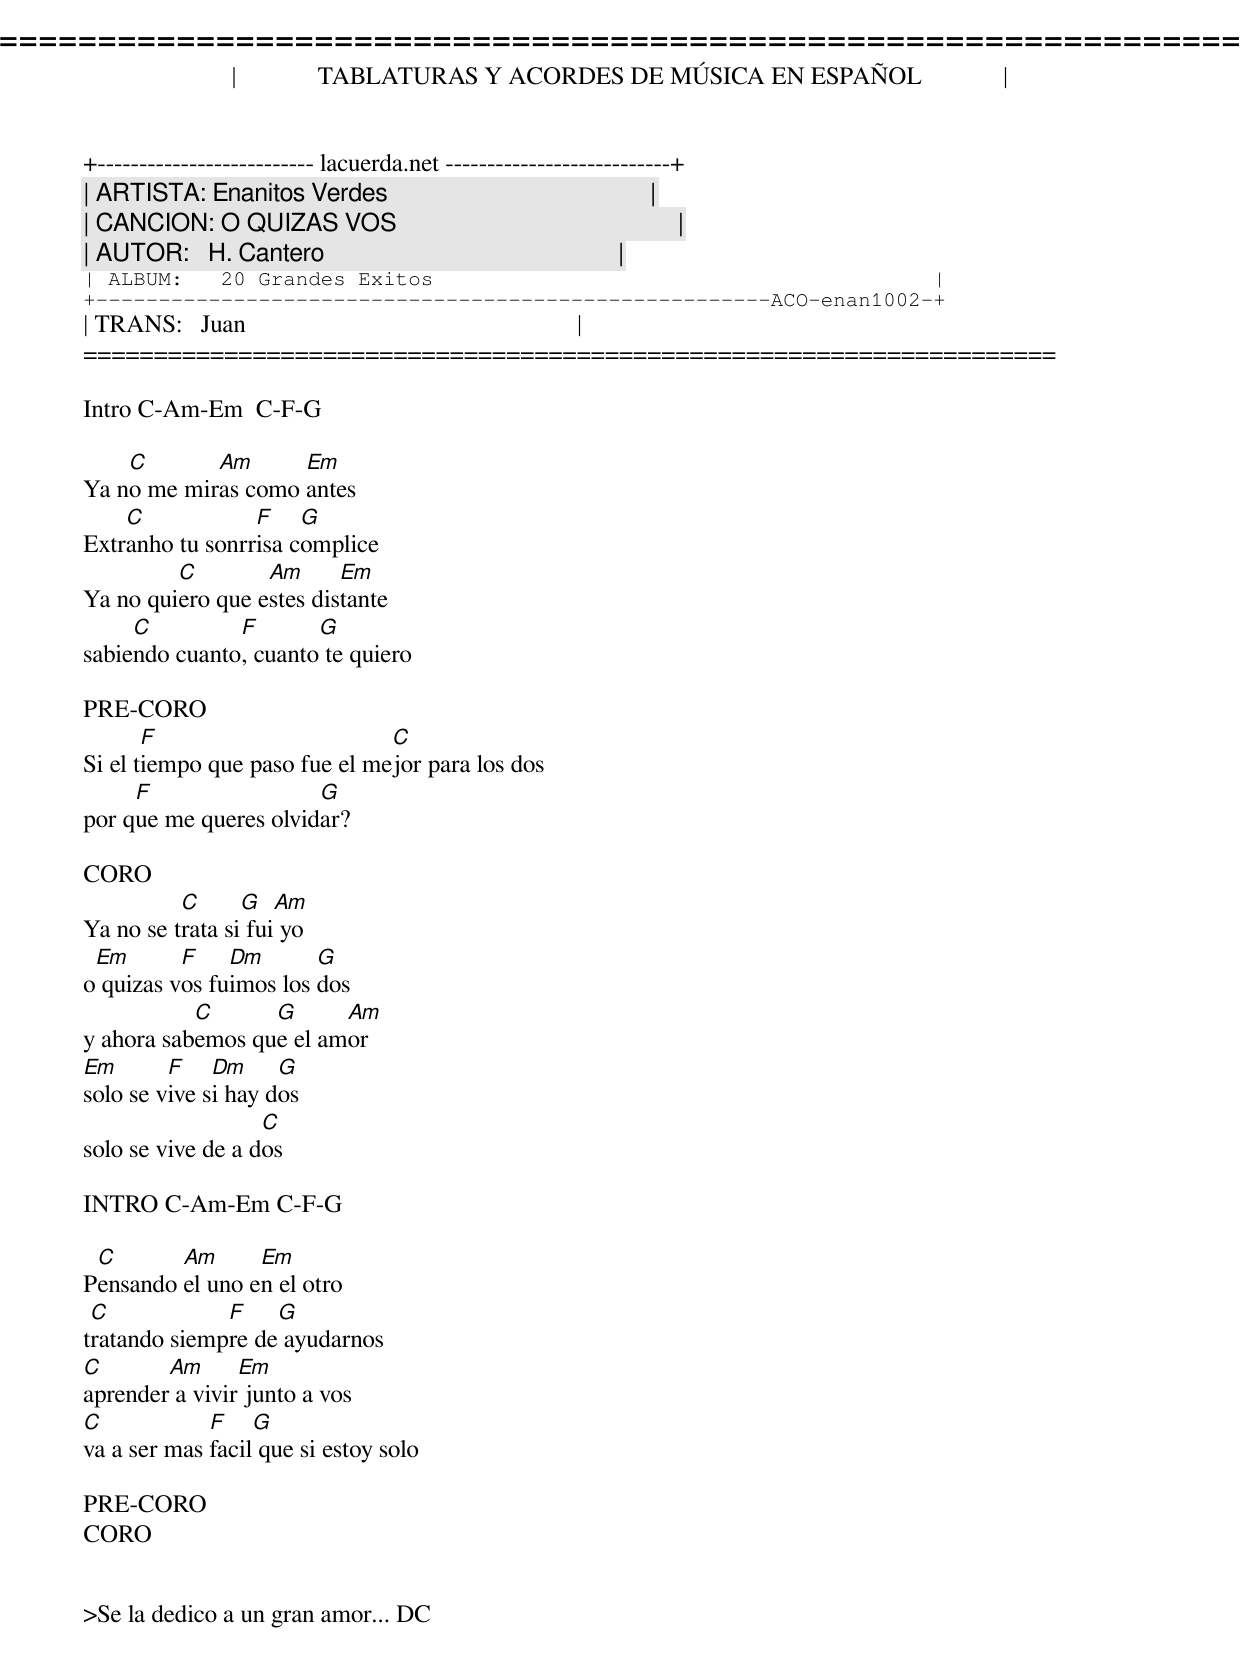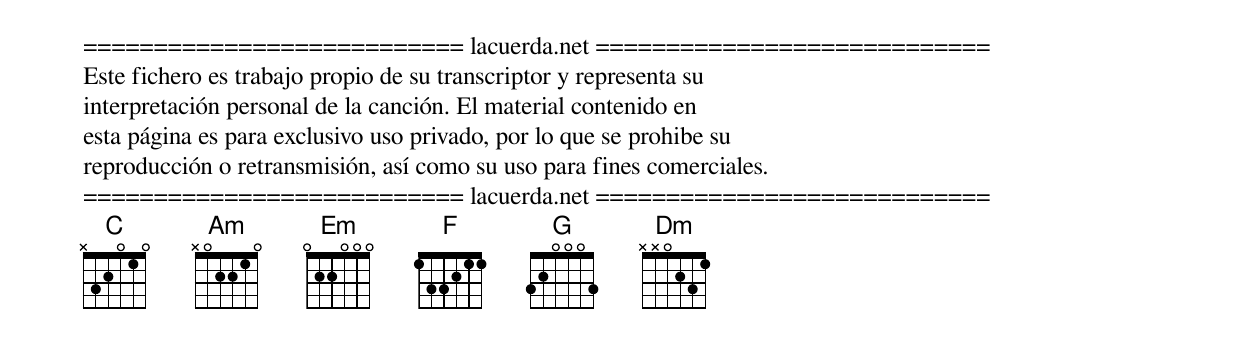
=====================================================================
|             TABLATURAS Y ACORDES DE MÚSICA EN ESPAÑOL             |
+-------------------------- lacuerda.net ---------------------------+
| ARTISTA: Enanitos Verdes                                          |
| CANCION: O QUIZAS VOS                                             |
| AUTOR:   H. Cantero                                               |
| ALBUM:   20 Grandes Exitos                                        |
+------------------------------------------------------ACO-enan1002-+
| TRANS:   Juan                                                     |
=====================================================================

Intro C-Am-Em  C-F-G

    C       Am      Em
Ya no me miras como antes
    C            F    G
Extranho tu sonrrisa complice
         C        Am      Em
Ya no quiero que estes distante
     C         F       G
sabiendo cuanto, cuanto te quiero

PRE-CORO
       F                       C
Si el tiempo que paso fue el mejor para los dos
     F                 G
por que me queres olvidar?

CORO
          C      G   Am
Ya no se trata si fui yo
 Em       F    Dm       G
o quizas vos fuimos los dos
           C      G      Am
y ahora sabemos que el amor
Em       F    Dm     G
solo se vive si hay dos
                   C
solo se vive de a dos

INTRO C-Am-Em C-F-G

 C       Am      Em
Pensando el uno en el otro
 C            F    G
tratando siempre de ayudarnos
C       Am      Em
aprender a vivir junto a vos
C            F    G
va a ser mas facil que si estoy solo

PRE-CORO
CORO


>Se la dedico a un gran amor... DC


=========================== lacuerda.net ============================
Este fichero es trabajo propio de su transcriptor y representa su
interpretación personal de la canción. El material contenido en
esta página es para exclusivo uso privado, por lo que se prohibe su
reproducción o retransmisión, así como su uso para fines comerciales.
=========================== lacuerda.net ============================
